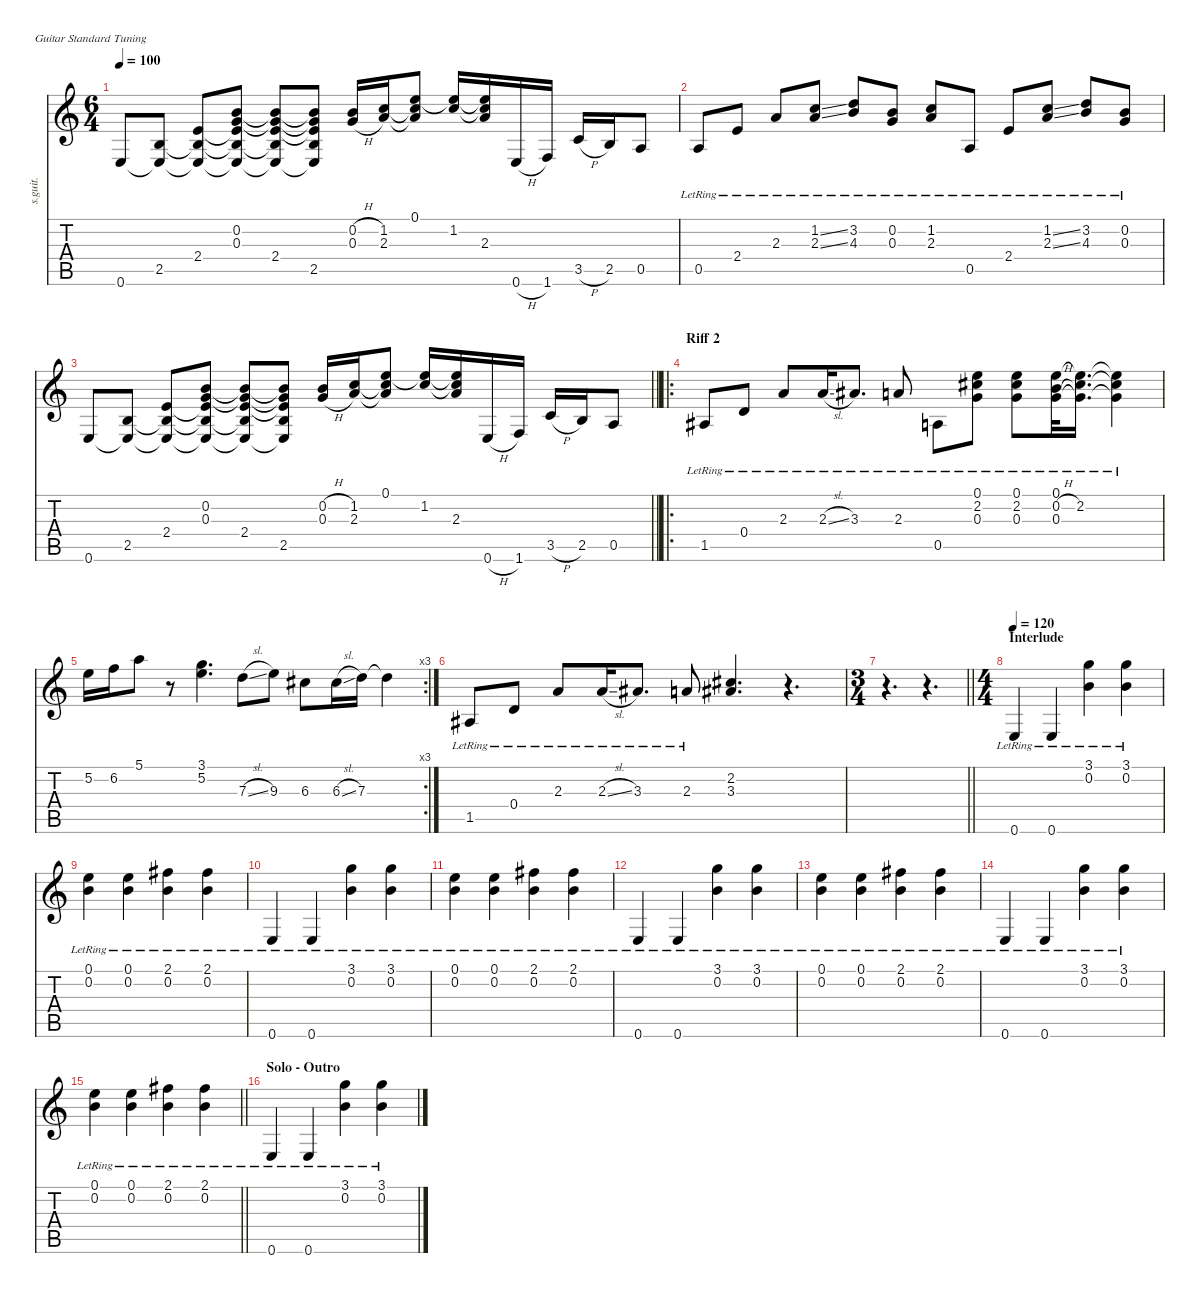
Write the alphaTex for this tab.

\defaultSystemsLayout 4
\hideDynamics
\bracketExtendMode nobrackets
\otherSystemsTrackNameOrientation horizontal
\track ("Accoustic guitar" "s.guit.") {solo instrument acousticguitarsteel}
\staff {score tabs}
\tuning (E4 B3 G3 D3 A2 E2)
\ts (6 4)
\tempo 100
\clef g2
\ks c
0.6.8{dy f beam Up} (2.5 0.6{t}).8{beam Up} (2.4 2.5{t} 0.6{t}).8{beam Up} (0.2 0.3 2.4{t} 2.5{t} 0.6{t}).8{beam Up} (2.4 2.5{t} 0.2{t} 0.3{t} 0.6{t}).8{beam Up} (0.2{t} 0.3{t} 2.4{t} 2.5 0.6{t}).8{beam Up} (0.2{h} 0.3{h}).16{beam Up} (1.2 2.3).16{beam Up} (0.1 1.2{t} 2.3{t}).8{beam Up} (0.1{t} 1.2).16{beam Up} (0.1{t} 1.2{t} 2.3).16{beam Up} 0.6{h}.16{beam Up} 1.6.16{beam Up} 3.5{h}.16{beam Up} 2.5.16{beam Up} 0.5.8{beam Up} |
0.5{lr}.8{beam Up} 2.4{lr}.8{beam Up} 2.3{lr}.8{beam Up} (1.2{ss lr} 2.3{ss lr}).8{beam Up} (3.2{lr} 4.3{lr}).8{beam Up} (0.2{lr} 0.3{lr}).8{beam Up} (1.2{lr} 2.3{lr}).8{beam Up} 0.5{lr}.8{beam Up} 2.4{lr}.8{beam Up} (1.2{ss lr} 2.3{ss lr}).8{beam Up} (3.2{lr} 4.3{lr}).8{beam Up} (0.2{lr} 0.3{lr}).8{beam Up} |
\barLineRight lightlight
0.6.8{beam Up} (2.5 0.6{t}).8{beam Up} (2.4 2.5{t} 0.6{t}).8{beam Up} (0.2 0.3 2.4{t} 2.5{t} 0.6{t}).8{beam Up} (2.4 2.5{t} 0.2{t} 0.3{t} 0.6{t}).8{beam Up} (0.2{t} 0.3{t} 2.4{t} 2.5 0.6{t}).8{beam Up} (0.2{h} 0.3{h}).16{beam Up} (1.2 2.3).16{beam Up} (0.1 1.2{t} 2.3{t}).8{beam Up} (0.1{t} 1.2).16{beam Up} (0.1{t} 1.2{t} 2.3).16{beam Up} 0.6{h}.16{beam Up} 1.6.16{beam Up} 3.5{h}.16{beam Up} 2.5.16{beam Up} 0.5.8{beam Up} |
\ro
\section ("" "Riff 2")
1.5{lr acc #}.8{beam Up} 0.4{lr}.8{beam Up} 2.3{lr}.8{beam Up} 2.3{sl lr}.16{beam Up} 3.3{lr acc #}.8{d beam Up} 2.3{lr}.8{beam Up} 0.5{lr}.8{beam Down} (0.1{lr} 2.2{lr acc #} 0.3{lr}).8{beam Down} (0.1{lr} 2.2{lr acc #} 0.3{lr}).8{beam Down} (0.1{lr} 0.2{h lr} 0.3{lr}).32{beam Down} (0.1{lr t} 2.2{lr acc #} 0.3{lr t}).16{d beam Down} (0.1{lr t} 2.2{lr t acc #} 0.3{lr t}).4{beam Down} |
\rc 3
5.2.16{beam Down} 6.2.16{beam Down} 5.1.8{beam Down} r.8{beam Down} (3.1 5.2).4{d beam Down} 7.3{sl}.8{beam Down} 9.3.8{beam Down} 6.3{acc #}.8{beam Down} 6.3{sl acc #}.16{beam Down} 7.3.16{beam Down} 7.3{t}.4{beam Down} |
1.5{lr acc #}.8{beam Up} 0.4{lr}.8{beam Up} 2.3{lr}.8{beam Up} 2.3{sl lr}.16{beam Up} 3.3{lr acc #}.8{d beam Up} 2.3{lr}.8{beam Up} (2.2{acc #} 3.3{acc #}).4{d beam Up} r.4{d beam Up} |
\ts (3 4)
\beaming (8 2 2 2)
\barLineRight lightlight
r.4{d beam Down} r.4{d beam Down} |
\ts (4 4)
\beaming (8 2 2 2 2)
\section ("" "Interlude")
\tempo 120
0.6{lr}.4{beam Up} 0.6{lr}.4{dy mp beam Up} (3.1{lr} 0.2{lr}).4{dy f beam Down} (3.1{lr} 0.2{lr}).4{dy mp beam Down} |
(0.1{lr} 0.2{lr}).4{dy f beam Down} (0.1{lr} 0.2{lr}).4{dy mp beam Down} (2.1{lr acc #} 0.2{lr}).4{dy f beam Down} (2.1{lr acc #} 0.2{lr}).4{dy mp beam Down} |
0.6{lr}.4{dy f beam Up} 0.6{lr}.4{dy mp beam Up} (3.1{lr} 0.2{lr}).4{dy f beam Down} (3.1{lr} 0.2{lr}).4{dy mp beam Down} |
(0.1{lr} 0.2{lr}).4{dy f beam Down} (0.1{lr} 0.2{lr}).4{dy mp beam Down} (2.1{lr acc #} 0.2{lr}).4{dy f beam Down} (2.1{lr acc #} 0.2{lr}).4{dy mp beam Down} |
0.6{lr}.4{dy f beam Up} 0.6{lr}.4{dy mp beam Up} (3.1{lr} 0.2{lr}).4{dy f beam Down} (3.1{lr} 0.2{lr}).4{dy mp beam Down} |
(0.1{lr} 0.2{lr}).4{dy f beam Down} (0.1{lr} 0.2{lr}).4{dy mp beam Down} (2.1{lr acc #} 0.2{lr}).4{dy f beam Down} (2.1{lr acc #} 0.2{lr}).4{dy mp beam Down} |
0.6{lr}.4{dy f beam Up} 0.6{lr}.4{dy mp beam Up} (3.1{lr} 0.2{lr}).4{dy f beam Down} (3.1{lr} 0.2{lr}).4{dy mp beam Down} |
\barLineRight lightlight
(0.1{lr} 0.2{lr}).4{dy f beam Down} (0.1{lr} 0.2{lr}).4{dy mp beam Down} (2.1{lr acc #} 0.2{lr}).4{dy f beam Down} (2.1{lr acc #} 0.2{lr}).4{dy mp beam Down} |
\section ("" "Solo - Outro")
0.6{lr}.4{dy f beam Up} 0.6{lr}.4{dy mp beam Up} (3.1{lr} 0.2{lr}).4{dy f beam Down} (3.1{lr} 0.2{lr}).4{dy mp beam Down}
